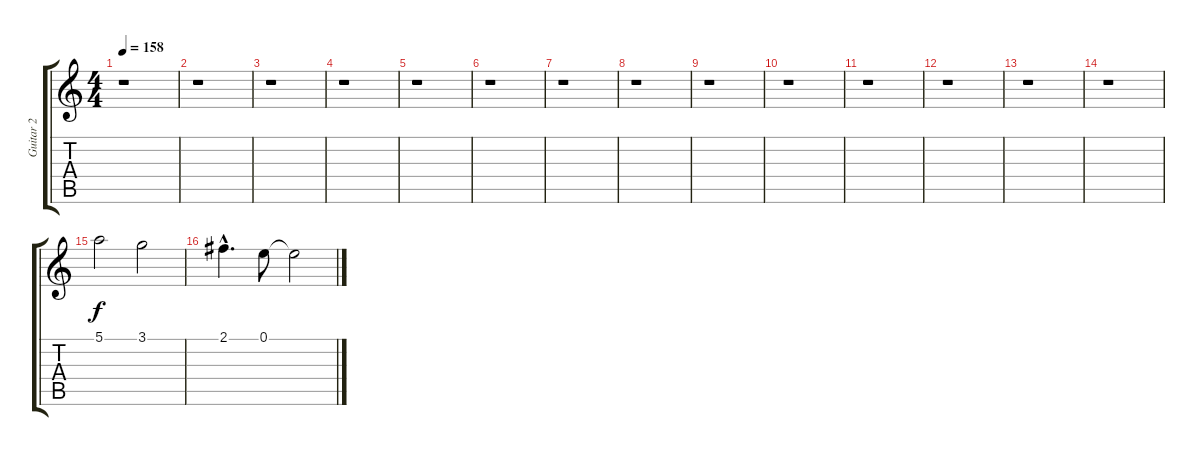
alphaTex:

\track ("Guitar 2" "Guitar 2") {instrument distortionguitar}
\staff {score tabs}
\tuning (E4 B3 G3 D3 A2 E2) {hide}
\ts (4 4)
\tempo 158
\clef g2
\ks c
r.1{dy f} |
r.1 |
r.1 |
r.1 |
r.1 |
r.1 |
r.1 |
r.1 |
r.1 |
r.1 |
r.1 |
r.1 |
r.1 |
r.1 |
5.1.2 3.1.2 |
2.1{hac}.4{d} 0.1.8 0.1{t}.2
